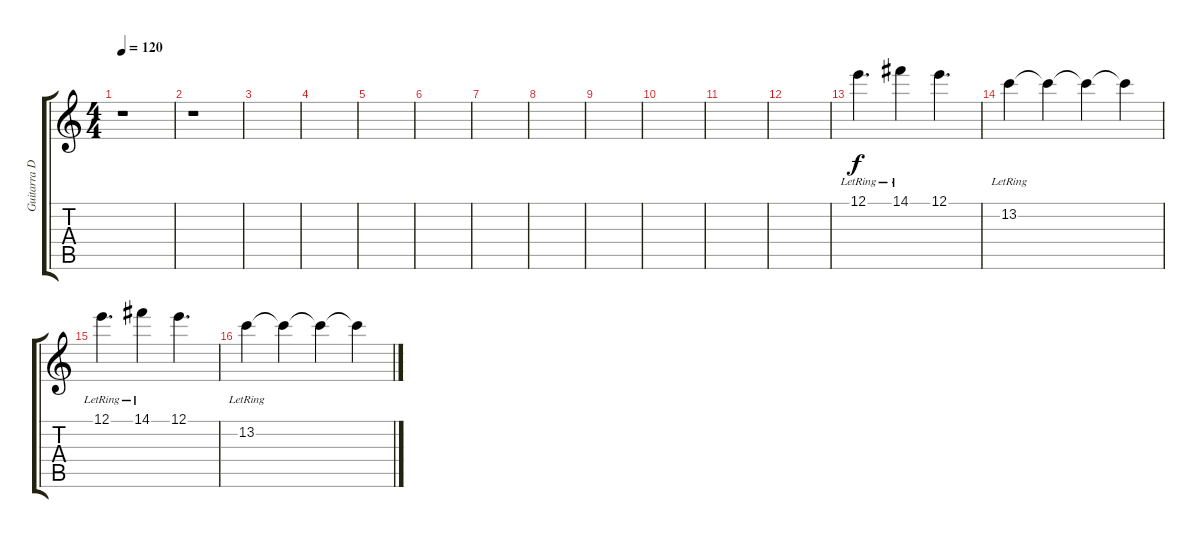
\track ("Guitarra Distorcion" "Guitarra D") {instrument distortionguitar}
\staff {score tabs}
\tuning (E4 B3 G3 D3 A2 E2) {hide}
\ts (4 4)
\tempo 120
\clef g2
\ks c
r.1{dy f} |
r.1 |
|
|
|
|
|
|
|
|
|
|
12.1{lr}.4{d} 14.1{lr}.4 12.1.4{d} |
13.2{lr}.4 13.2{t}.4 13.2{t}.4 13.2{t}.4 |
12.1{lr}.4{d} 14.1{lr}.4 12.1.4{d} |
13.2{lr}.4 13.2{t}.4 13.2{t}.4 13.2{t}.4
